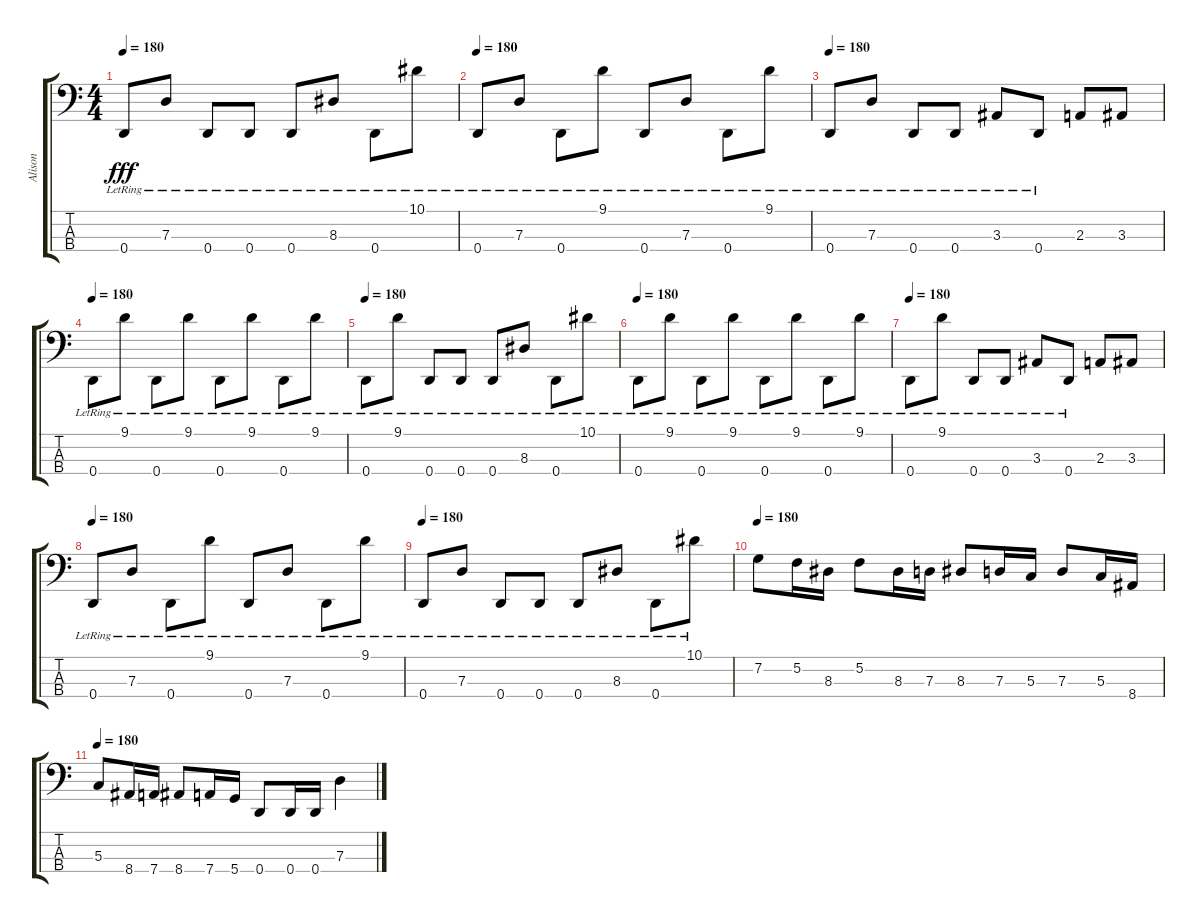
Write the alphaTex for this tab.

\track ("Alison" "Alison") {instrument electricbassfinger}
\staff {score tabs}
\tuning (F2 C2 G1 D1) {hide}
\ts (4 4)
\tempo 180
\clef f4
\ks c
0.4{lr}.8{dy fff} 7.3{lr}.8 0.4{lr}.8 0.4{lr}.8 0.4{lr}.8 8.3{lr}.8 0.4{lr}.8 10.1{lr}.8 |
\tempo 180
0.4{lr}.8 7.3{lr}.8 0.4{lr}.8 9.1{lr}.8 0.4{lr}.8 7.3{lr}.8 0.4{lr}.8 9.1{lr}.8 |
\tempo 180
0.4{lr}.8 7.3{lr}.8 0.4{lr}.8 0.4{lr}.8 3.3{lr}.8 0.4{lr}.8 2.3.8 3.3.8 |
\tempo 180
0.4{lr}.8 9.1{lr}.8 0.4{lr}.8 9.1{lr}.8 0.4{lr}.8 9.1{lr}.8 0.4{lr}.8 9.1{lr}.8 |
\tempo 180
0.4{lr}.8 9.1{lr}.8 0.4{lr}.8 0.4{lr}.8 0.4{lr}.8 8.3{lr}.8 0.4{lr}.8 10.1{lr}.8 |
\tempo 180
0.4{lr}.8 9.1{lr}.8 0.4{lr}.8 9.1{lr}.8 0.4{lr}.8 9.1{lr}.8 0.4{lr}.8 9.1{lr}.8 |
\tempo 180
0.4{lr}.8 9.1{lr}.8 0.4{lr}.8 0.4{lr}.8 3.3{lr}.8 0.4{lr}.8 2.3.8 3.3.8 |
\tempo 180
0.4{lr}.8 7.3{lr}.8 0.4{lr}.8 9.1{lr}.8 0.4{lr}.8 7.3{lr}.8 0.4{lr}.8 9.1{lr}.8 |
\tempo 180
0.4{lr}.8 7.3{lr}.8 0.4{lr}.8 0.4{lr}.8 0.4{lr}.8 8.3{lr}.8 0.4{lr}.8 10.1{lr}.8 |
\tempo 180
7.2.8 5.2.16 8.3.16 5.2.8 8.3.16 7.3.16 8.3.8 7.3.16 5.3.16 7.3.8 5.3.16 8.4.16 |
\tempo 180
5.3.8 8.4.16 7.4.16 8.4.8 7.4.16 5.4.16 0.4.8 0.4.16 0.4.16 7.3.4
